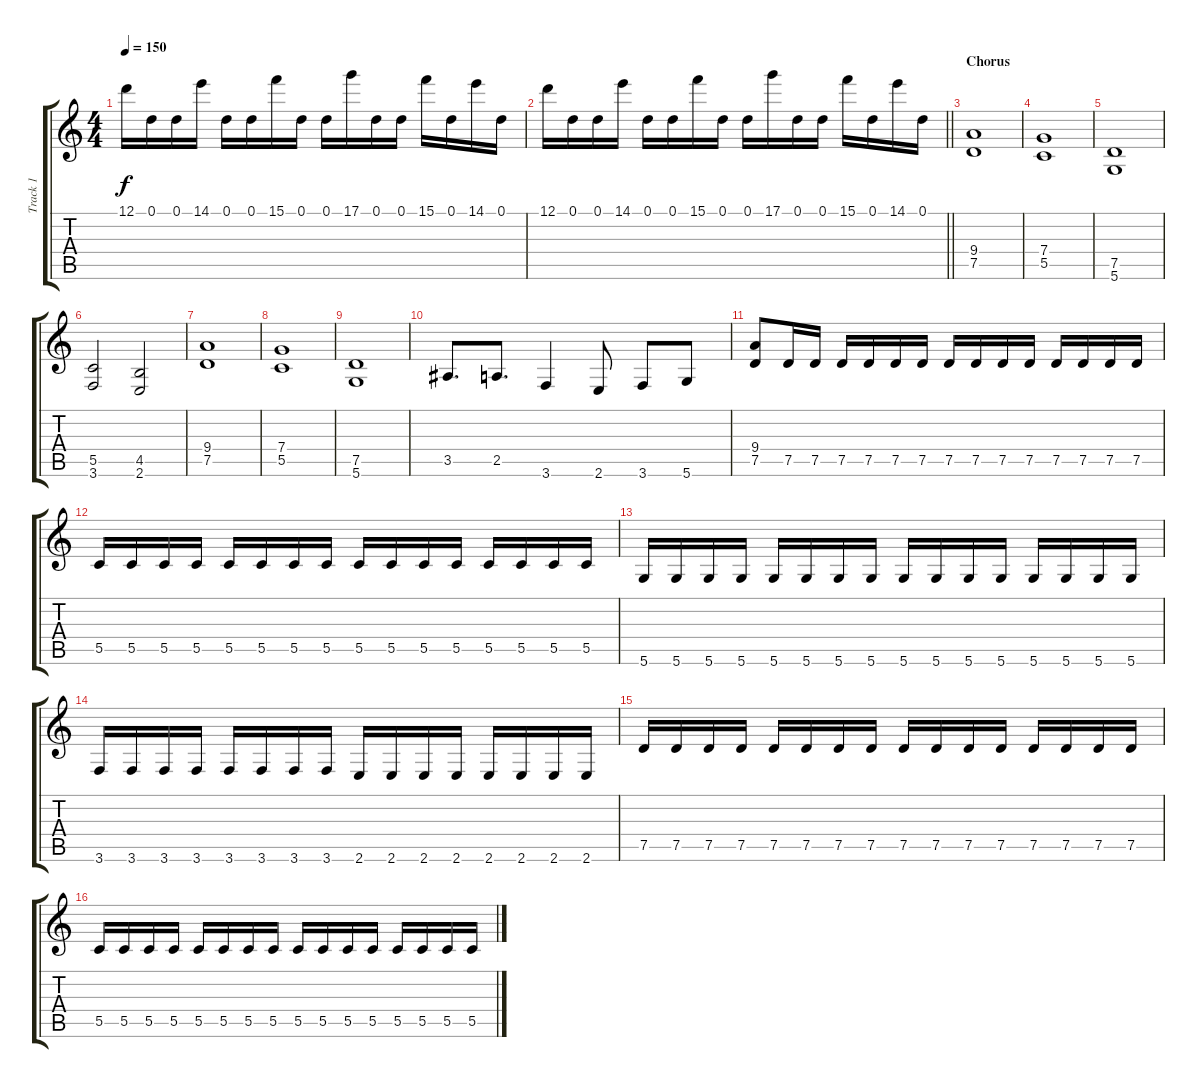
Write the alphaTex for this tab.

\track ("Track 1" "Track 1") {instrument distortionguitar}
\staff {score tabs}
\tuning (D4 A3 F3 C3 G2 D2) {hide}
\ts (4 4)
\tempo 150
\clef g2
\ks c
12.1.16{dy f} 0.1.16 0.1.16 14.1.16 0.1.16 0.1.16 15.1.16 0.1.16 0.1.16 17.1.16 0.1.16 0.1.16 15.1.16 0.1.16 14.1.16 0.1.16 |
\barLineRight lightlight
12.1.16 0.1.16 0.1.16 14.1.16 0.1.16 0.1.16 15.1.16 0.1.16 0.1.16 17.1.16 0.1.16 0.1.16 15.1.16 0.1.16 14.1.16 0.1.16 |
\section ("" "Chorus")
(9.4 7.5).1 |
(7.4 5.5).1 |
(7.5 5.6).1 |
(5.5 3.6).2 (4.5 2.6).2 |
(9.4 7.5).1 |
(7.4 5.5).1 |
(7.5 5.6).1 |
3.5.8{d} 2.5.8{d} 3.6.4 2.6.8 3.6.8 5.6.8 |
(9.4 7.5).8 7.5.16 7.5.16 7.5.16 7.5.16 7.5.16 7.5.16 7.5.16 7.5.16 7.5.16 7.5.16 7.5.16 7.5.16 7.5.16 7.5.16 |
5.5.16 5.5.16 5.5.16 5.5.16 5.5.16 5.5.16 5.5.16 5.5.16 5.5.16 5.5.16 5.5.16 5.5.16 5.5.16 5.5.16 5.5.16 5.5.16 |
5.6.16 5.6.16 5.6.16 5.6.16 5.6.16 5.6.16 5.6.16 5.6.16 5.6.16 5.6.16 5.6.16 5.6.16 5.6.16 5.6.16 5.6.16 5.6.16 |
3.6.16 3.6.16 3.6.16 3.6.16 3.6.16 3.6.16 3.6.16 3.6.16 2.6.16 2.6.16 2.6.16 2.6.16 2.6.16 2.6.16 2.6.16 2.6.16 |
7.5.16 7.5.16 7.5.16 7.5.16 7.5.16 7.5.16 7.5.16 7.5.16 7.5.16 7.5.16 7.5.16 7.5.16 7.5.16 7.5.16 7.5.16 7.5.16 |
5.5.16 5.5.16 5.5.16 5.5.16 5.5.16 5.5.16 5.5.16 5.5.16 5.5.16 5.5.16 5.5.16 5.5.16 5.5.16 5.5.16 5.5.16 5.5.16
